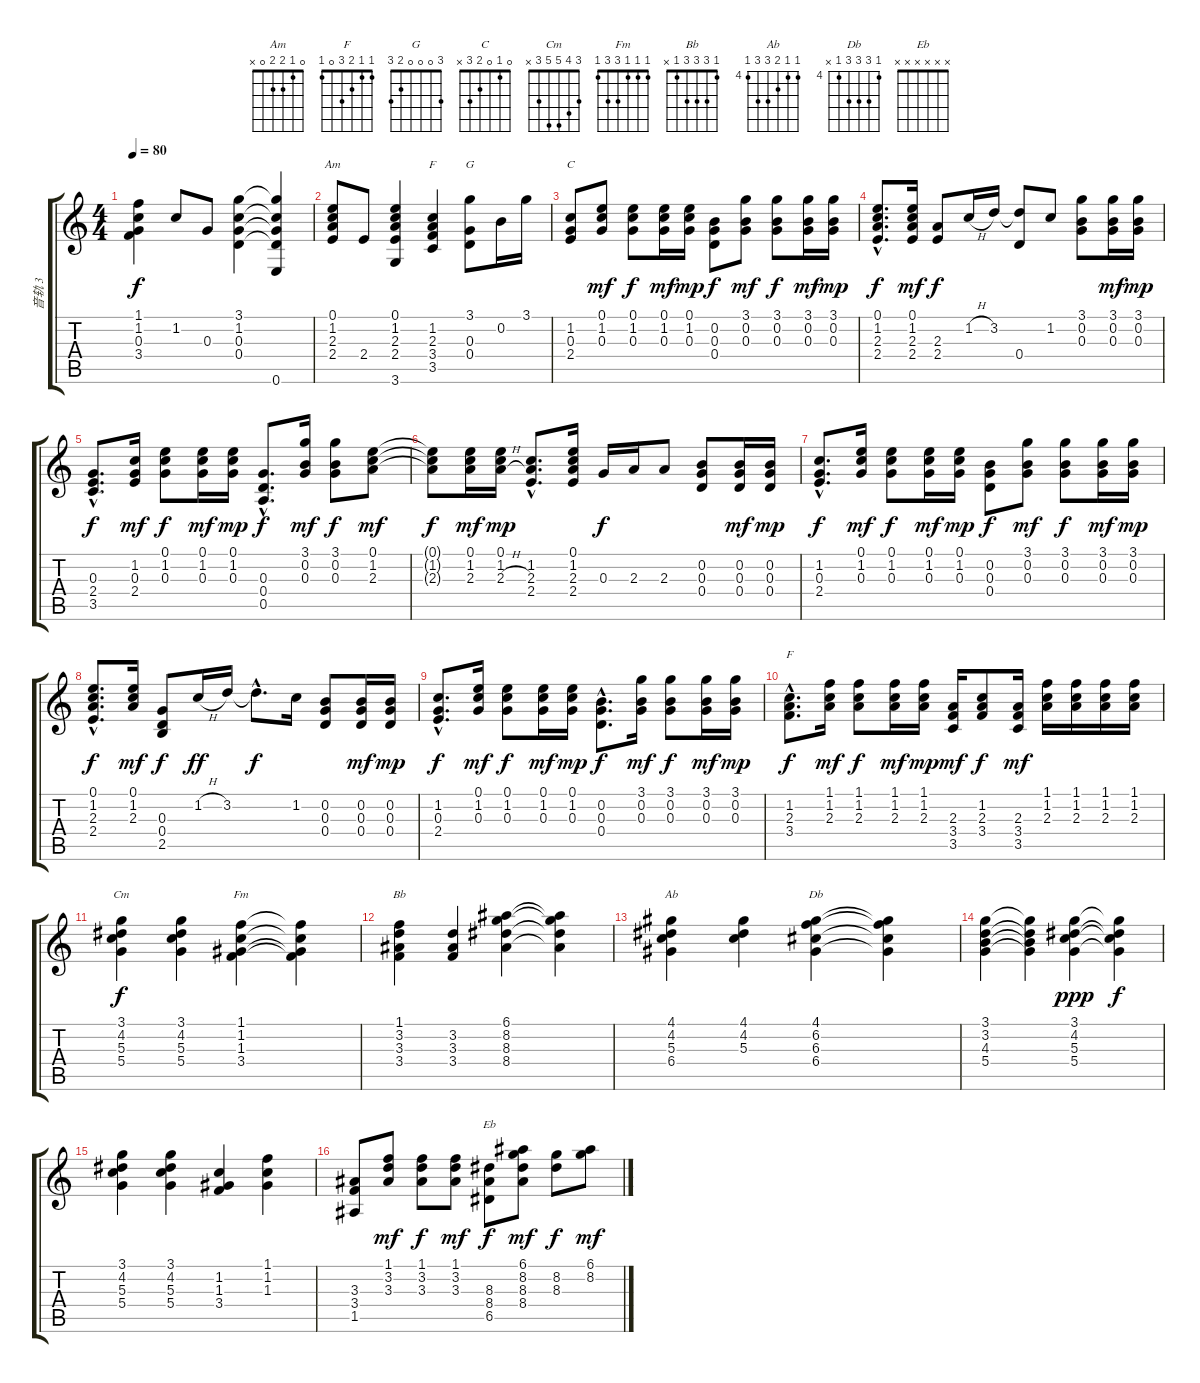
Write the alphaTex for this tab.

\track ("音轨 3" "音轨 3") {instrument acousticguitarnylon}
\staff {score tabs}
\tuning (E4 B3 G3 D3 A2 E2) {hide}
\chord ("Am" 0 1 2 2 0 x)
\chord ("F" 1 1 2 3 3 1)
\chord ("G" 3 0 0 0 2 3)
\chord ("C" 0 1 0 2 3 x)
\chord ("F" 1 1 2 3 0 1)
\chord ("Cm" 3 4 5 5 3 x)
\chord ("Fm" 1 1 1 3 3 1)
\chord ("Bb" 1 3 3 3 1 x)
\chord ("Ab" 4 4 5 6 6 4) {firstfret 4}
\chord ("Db" 4 6 6 6 4 x) {firstfret 4}
\chord ("Eb" x x x x x x)
\ts (4 4)
\tempo 80
\clef g2
\ks c
(1.1 1.2 0.3 3.4).4{dy f} 1.2.8 0.3.8 (3.1 1.2 0.3 0.4).4 (3.1{t} 1.2{t} 0.3{t} 0.4{t} 0.6).4 |
(0.1 1.2 2.3 2.4).8{ch "Am"} 2.4.8 (0.1 1.2 2.3 2.4 3.6).4 (1.2 2.3 3.4 3.5).4{ch "F"} (3.1 0.3 0.4).8{ch "G"} 0.2.16 3.1.16 |
(1.2 0.3 2.4).8{ch "C"} (0.1 1.2 0.3).8{dy mf} (0.1 1.2 0.3).8{dy f} (0.1 1.2 0.3).16{dy mf} (0.1 1.2 0.3).16{dy mp} (0.2 0.3 0.4).8{dy f} (3.1 0.2 0.3).8{dy mf} (3.1 0.2 0.3).8{dy f} (3.1 0.2 0.3).16{dy mf} (3.1 0.2 0.3).16{dy mp} |
(0.1{hac} 1.2{hac} 2.3{hac} 2.4{hac}).8{d dy f} (0.1 1.2 2.3 2.4).16{dy mf} (2.3 2.4).8{dy f} 1.2{h}.16 3.2.16 (3.2{t} 0.4).8 1.2.8 (3.1 0.2 0.3).8 (3.1 0.2 0.3).16{dy mf} (3.1 0.2 0.3).16{dy mp} |
(0.3{hac} 2.4{hac} 3.5{hac}).8{d dy f} (1.2 0.3 2.4).16{dy mf} (0.1 1.2 0.3).8{dy f} (0.1 1.2 0.3).16{dy mf} (0.1 1.2 0.3).16{dy mp} (0.3{hac} 0.4{hac} 0.5{hac}).8{d dy f} (3.1 0.2 0.3).16{dy mf} (3.1 0.2 0.3).8{dy f} (0.1 1.2 2.3).8{dy mf} |
(0.1{t} 1.2{t} 2.3{t}).8{dy f} (0.1 1.2 2.3).16{dy mf} (0.1 1.2 2.3{h}).16{dy mp} (1.2{hac} 2.3{hac} 2.4{hac}).8{d} (0.1 1.2 2.3 2.4).16 0.3.16{dy f} 2.3.16 2.3.8 (0.2 0.3 0.4).8 (0.2 0.3 0.4).16{dy mf} (0.2 0.3 0.4).16{dy mp} |
(1.2{hac} 0.3{hac} 2.4{hac}).8{d dy f} (0.1 1.2 0.3).16{dy mf} (0.1 1.2 0.3).8{dy f} (0.1 1.2 0.3).16{dy mf} (0.1 1.2 0.3).16{dy mp} (0.2 0.3 0.4).8{dy f} (3.1 0.2 0.3).8{dy mf} (3.1 0.2 0.3).8{dy f} (3.1 0.2 0.3).16{dy mf} (3.1 0.2 0.3).16{dy mp} |
(0.1{hac} 1.2{hac} 2.3{hac} 2.4{hac}).8{d dy f} (0.1 1.2 2.3).16{dy mf} (0.3 0.4 2.5).8{dy f} 1.2{h}.16{dy ff} 3.2.16 3.2{hac t}.8{d dy f} 1.2.16 (0.2 0.3 0.4).8 (0.2 0.3 0.4).16{dy mf} (0.2 0.3 0.4).16{dy mp} |
(1.2{hac} 0.3{hac} 2.4{hac}).8{d dy f} (0.1 1.2 0.3).16{dy mf} (0.1 1.2 0.3).8{dy f} (0.1 1.2 0.3).16{dy mf} (0.1 1.2 0.3).16{dy mp} (0.2{hac} 0.3{hac} 0.4{hac}).8{d dy f} (3.1 0.2 0.3).16{dy mf} (3.1 0.2 0.3).8{dy f} (3.1 0.2 0.3).16{dy mf} (3.1 0.2 0.3).16{dy mp} |
(1.2{hac} 2.3{hac} 3.4{hac}).8{d ch "F" dy f} (1.1 1.2 2.3).16{dy mf} (1.1 1.2 2.3).8{dy f} (1.1 1.2 2.3).16{dy mf} (1.1 1.2 2.3).16{dy mp} (2.3 3.4 3.5).16{dy mf} (1.2 2.3 3.4).8{dy f} (2.3 3.4 3.5).16{dy mf} (1.1 1.2 2.3).16 (1.1 1.2 2.3).16 (1.1 1.2 2.3).16 (1.1 1.2 2.3).16 |
(3.1 4.2 5.3 5.4).4{ch "Cm" dy f} (3.1 4.2 5.3 5.4).4 (1.1 1.2 1.3 3.4).4{ch "Fm"} (1.1{t} 1.2{t} 1.3{t} 3.4{t}).4 |
(1.1 3.2 3.3 3.4).4{ch "Bb"} (3.2 3.3 3.4).4 (6.1 8.2 8.3 8.4).4 (6.1{t} 8.2{t} 8.3{t} 8.4{t}).4 |
(4.1 4.2 5.3 6.4).4{ch "Ab"} (4.1 4.2 5.3).4 (4.1 6.2 6.3 6.4).4{ch "Db"} (4.1{t} 6.2{t} 6.3{t} 6.4{t}).4 |
(3.1 3.2 4.3 5.4).4 (3.1{t} 3.2{t} 4.3{t} 5.4{t}).4 (3.1 4.2 5.3 5.4).4{dy ppp} (3.1{t} 4.2{t} 5.3{t} 5.4{t}).4{dy f} |
(3.1 4.2 5.3 5.4).4 (3.1 4.2 5.3 5.4).4 (1.2 1.3 3.4).4 (1.1 1.2 1.3).4 |
(3.3 3.4 1.5).8 (1.1 3.2 3.3).8{dy mf} (1.1 3.2 3.3).8{dy f} (1.1 3.2 3.3).8{dy mf} (8.3 8.4 6.5).8{ch "Eb" dy f} (6.1 8.2 8.3 8.4).8{dy mf} (8.2 8.3).8{dy f} (6.1 8.2).8{dy mf}
